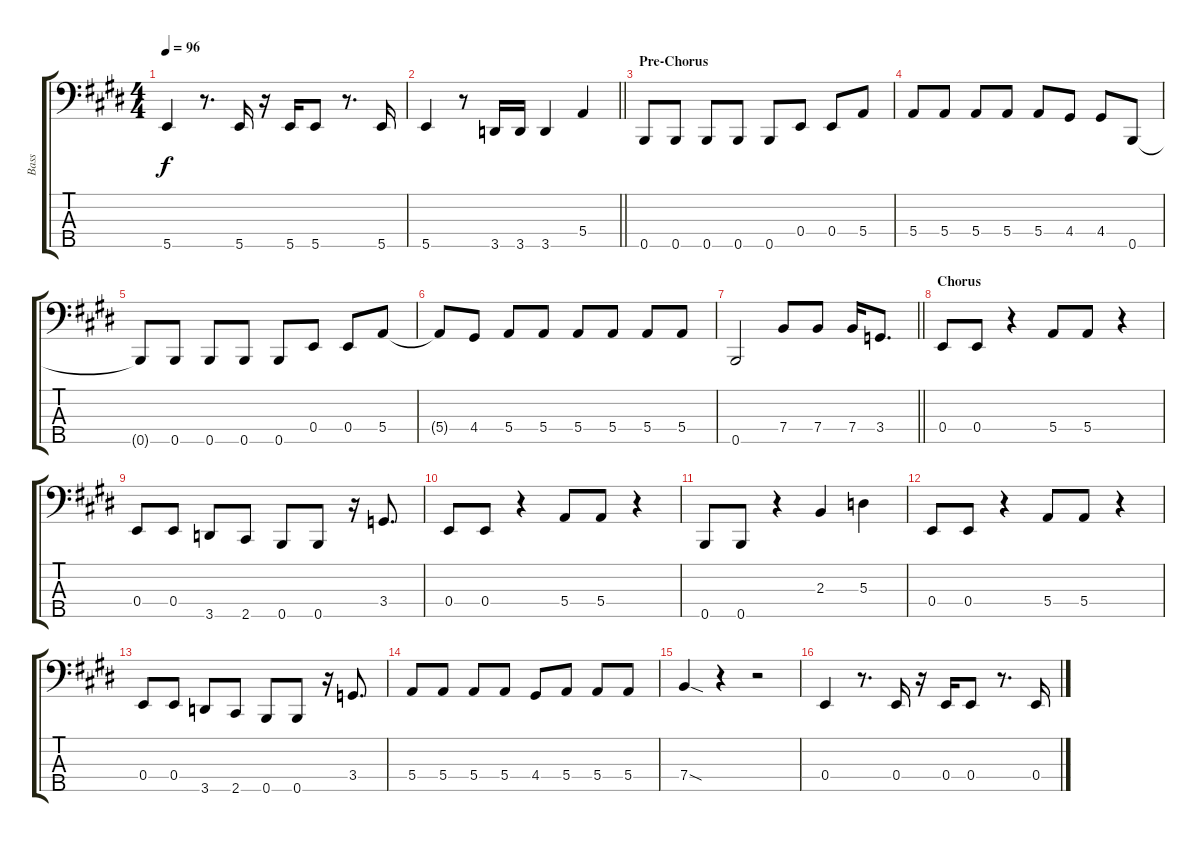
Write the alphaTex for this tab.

\track ("Bass" "Bass") {instrument electricbassfinger}
\staff {score tabs}
\tuning (G2 D2 A1 E1 B0) {hide}
\ts (4 4)
\tempo 96
\clef f4
\ks c#minor
5.5.4{dy f} r.8{d} 5.5.16 r.16 5.5.16 5.5.8 r.8{d} 5.5.16 |
\barLineRight lightlight
5.5.4 r.8 3.5.16 3.5.16 3.5.4 5.4.4 |
\section ("" "Pre-Chorus")
0.5.8 0.5.8 0.5.8 0.5.8 0.5.8 0.4.8 0.4.8 5.4.8 |
5.4.8 5.4.8 5.4.8 5.4.8 5.4.8 4.4.8 4.4.8 0.5.8 |
0.5{t}.8 0.5.8 0.5.8 0.5.8 0.5.8 0.4.8 0.4.8 5.4.8 |
5.4{t}.8 4.4.8 5.4.8 5.4.8 5.4.8 5.4.8 5.4.8 5.4.8 |
\barLineRight lightlight
\ks e
0.5.2 7.4.8 7.4.8 7.4.16 3.4.8{d} |
\section ("" "Chorus")
\ks c#minor
0.4.8 0.4.8 r.4 5.4.8 5.4.8 r.4 |
0.4.8 0.4.8 3.5.8 2.5.8 0.5.8 0.5.8 r.16 3.4.8{d} |
0.4.8 0.4.8 r.4 5.4.8 5.4.8 r.4 |
\ks e
0.5.8 0.5.8 r.4 2.3.4 5.3.4 |
\ks c#minor
0.4.8 0.4.8 r.4 5.4.8 5.4.8 r.4 |
0.4.8 0.4.8 3.5.8 2.5.8 0.5.8 0.5.8 r.16 3.4.8{d} |
5.4.8 5.4.8 5.4.8 5.4.8 4.4.8 5.4.8 5.4.8 5.4.8 |
\ks e
7.4{sod}.4 r.4 r.2 |
\ks c#minor
0.4.4 r.8{d} 0.4.16 r.16 0.4.16 0.4.8 r.8{d} 0.4.16
